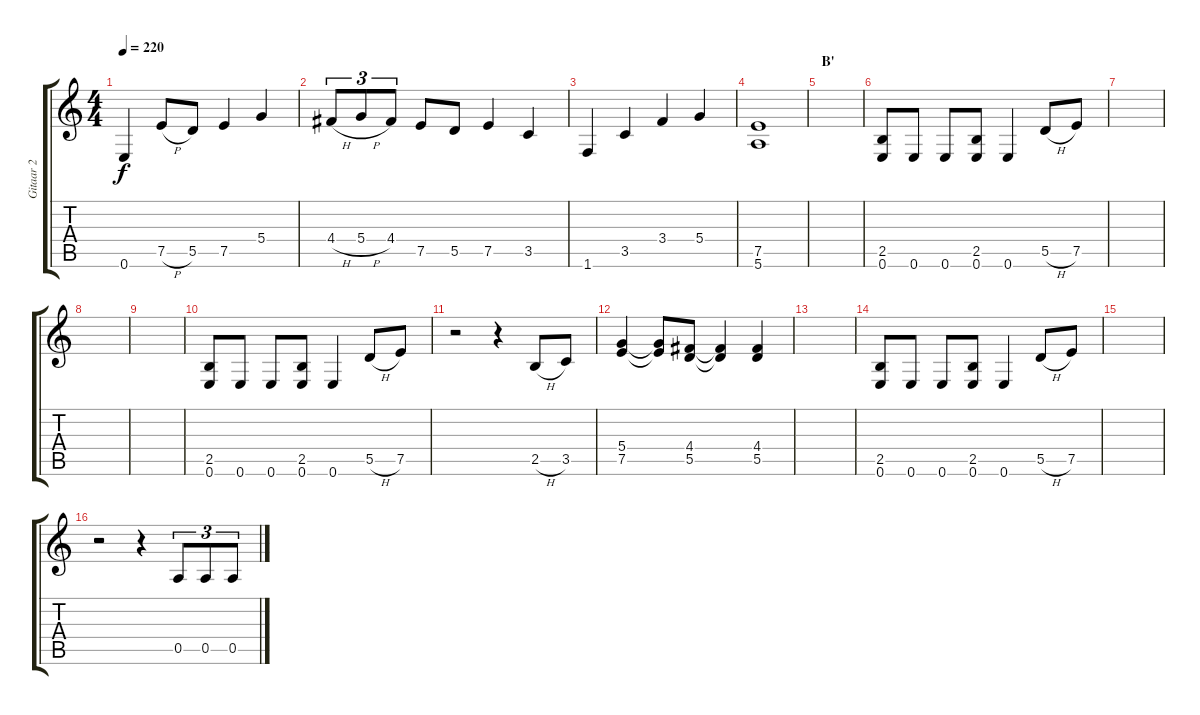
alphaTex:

\track ("Gitaar 2" "Gitaar 2") {instrument overdrivenguitar}
\staff {score tabs}
\tuning (E4 B3 G3 D3 A2 E2) {hide}
\ts (4 4)
\tempo 220
\clef g2
\ks c
0.6.4{dy f} 7.5{h}.8 5.5.8 7.5.4 5.4.4 |
4.4{h}.8{tu (3 2)} 5.4{h}.8{tu (3 2)} 4.4.8{tu (3 2)} 7.5.8 5.5.8 7.5.4 3.5.4 |
1.6.4 3.5.4 3.4.4 5.4.4 |
(7.5 5.6).1 |
\section ("" "B'")
|
(2.5 0.6).8{volume 11} 0.6.8 0.6.8 (2.5 0.6).8 0.6.4 5.5{h}.8 7.5.8 |
|
|
|
(2.5 0.6).8 0.6.8 0.6.8 (2.5 0.6).8 0.6.4 5.5{h}.8 7.5.8 |
r.2 r.4 2.5{h}.8 3.5.8 |
(5.4 7.5).4 (5.4{t} 7.5{t}).8 (4.4 5.5).8 (4.4{t} 5.5{t}).4 (4.4 5.5).4 |
|
(2.5 0.6).8 0.6.8 0.6.8 (2.5 0.6).8 0.6.4 5.5{h}.8 7.5.8 |
|
r.2 r.4 0.5.8{tu (3 2)} 0.5.8{tu (3 2)} 0.5.8{tu (3 2)}
